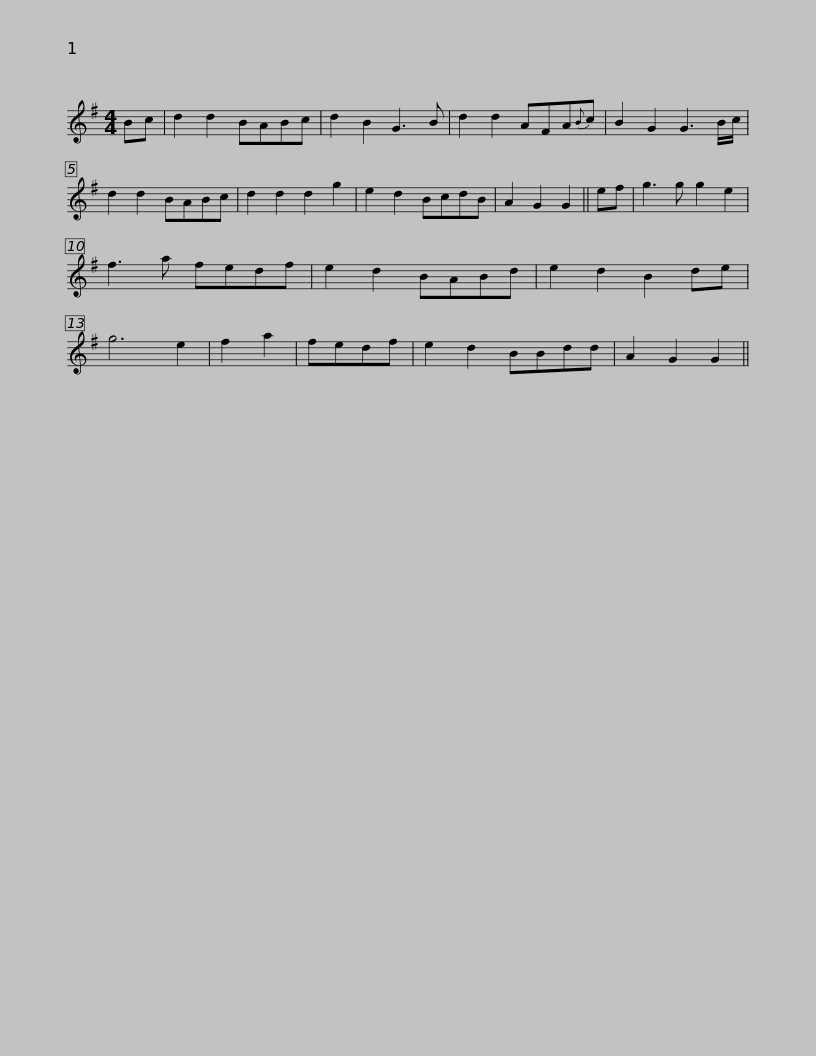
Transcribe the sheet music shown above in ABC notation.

X:1
L:1/8
M:4/4
I:linebreak $
K:G
V:1 treble
V:1
 Bc | d2 d2 BABc | d2 B2 G3 B | d2 d2 AFA{B}c | B2 G2 G3 B/c/ | %5
 d2 d2 BABc | d2 d2 d2 g2 | e2 d2 BcdB |$ A2 G2 G2 || ef | %10
 g3 g g2 e2 | f3 a fedf | e2 d2 BABd | e2 d2 B2 de | g6 e2 | %15
 f2 a2 | fedf | e2 d2 BBdd |$ A2 G2 G2 || %19
